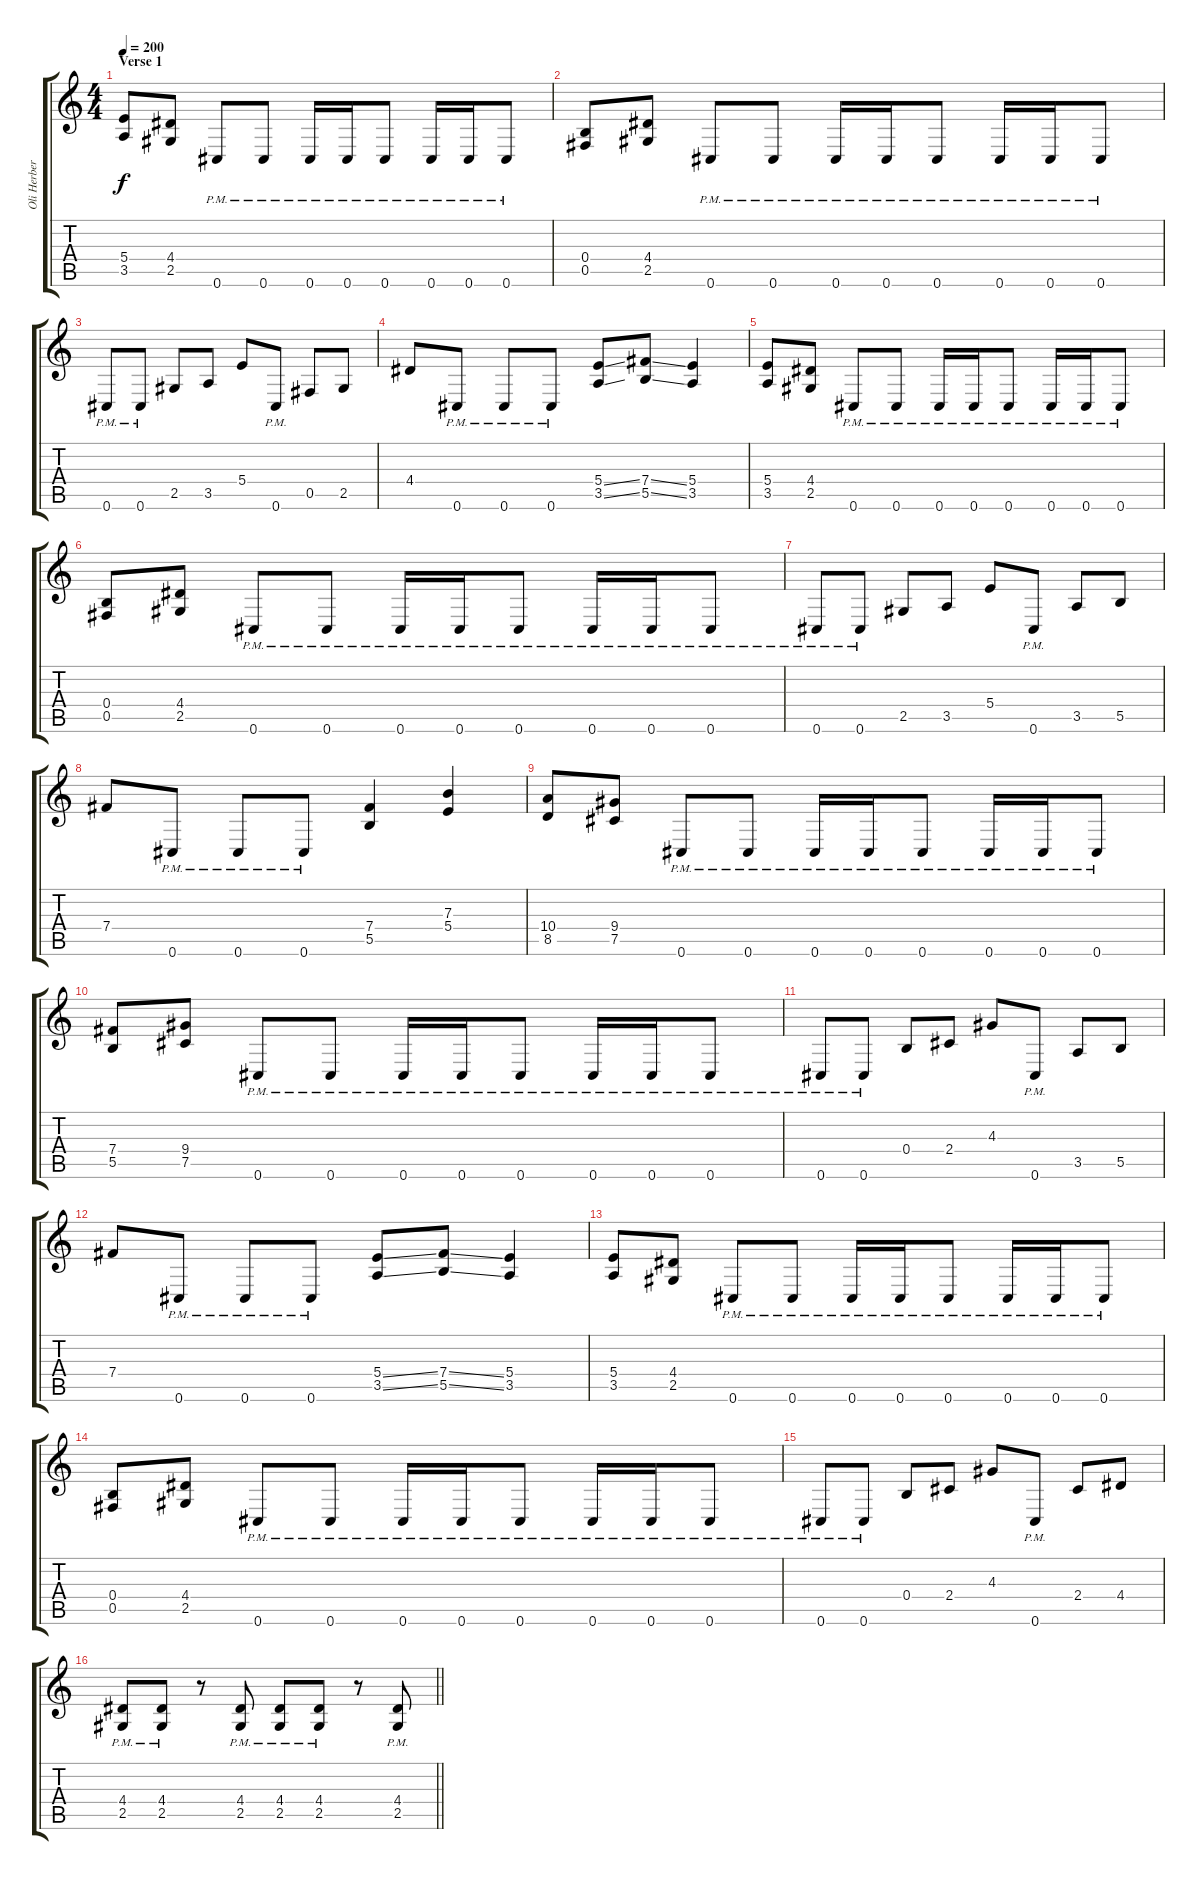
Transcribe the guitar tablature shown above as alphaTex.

\track ("Oli Herbert" "Oli Herber") {instrument distortionguitar}
\staff {score tabs}
\tuning (Db4 Ab3 E3 B2 Gb2 Db2) {hide}
\ts (4 4)
\section ("" "Verse 1")
\tempo 200
\clef g2
\ks c
(5.4 3.5).8{dy f} (4.4 2.5).8 0.6{pm}.8 0.6{pm}.8 0.6{pm}.16 0.6{pm}.16 0.6{pm}.8 0.6{pm}.16 0.6{pm}.16 0.6{pm}.8 |
(0.4 0.5).8 (4.4 2.5).8 0.6{pm}.8 0.6{pm}.8 0.6{pm}.16 0.6{pm}.16 0.6{pm}.8 0.6{pm}.16 0.6{pm}.16 0.6{pm}.8 |
0.6{pm}.8 0.6{pm}.8 2.5.8 3.5.8 5.4.8 0.6{pm}.8 0.5.8 2.5.8 |
4.4.8 0.6{pm}.8 0.6{pm}.8 0.6{pm}.8 (5.4{ss} 3.5{ss}).8 (7.4{ss} 5.5{ss}).8 (5.4 3.5).4 |
(5.4 3.5).8 (4.4 2.5).8 0.6{pm}.8 0.6{pm}.8 0.6{pm}.16 0.6{pm}.16 0.6{pm}.8 0.6{pm}.16 0.6{pm}.16 0.6{pm}.8 |
(0.4 0.5).8 (4.4 2.5).8 0.6{pm}.8 0.6{pm}.8 0.6{pm}.16 0.6{pm}.16 0.6{pm}.8 0.6{pm}.16 0.6{pm}.16 0.6{pm}.8 |
0.6{pm}.8 0.6{pm}.8 2.5.8 3.5.8 5.4.8 0.6{pm}.8 3.5.8 5.5.8 |
7.4.8 0.6{pm}.8 0.6{pm}.8 0.6{pm}.8 (7.4 5.5).4 (7.3 5.4).4 |
(10.4 8.5).8 (9.4 7.5).8 0.6{pm}.8 0.6{pm}.8 0.6{pm}.16 0.6{pm}.16 0.6{pm}.8 0.6{pm}.16 0.6{pm}.16 0.6{pm}.8 |
(7.4 5.5).8 (9.4 7.5).8 0.6{pm}.8 0.6{pm}.8 0.6{pm}.16 0.6{pm}.16 0.6{pm}.8 0.6{pm}.16 0.6{pm}.16 0.6{pm}.8 |
0.6{pm}.8 0.6{pm}.8 0.4.8 2.4.8 4.3.8 0.6{pm}.8 3.5.8 5.5.8 |
7.4.8 0.6{pm}.8 0.6{pm}.8 0.6{pm}.8 (5.4{ss} 3.5{ss}).8 (7.4{ss} 5.5{ss}).8 (5.4 3.5).4 |
(5.4 3.5).8 (4.4 2.5).8 0.6{pm}.8 0.6{pm}.8 0.6{pm}.16 0.6{pm}.16 0.6{pm}.8 0.6{pm}.16 0.6{pm}.16 0.6{pm}.8 |
(0.4 0.5).8 (4.4 2.5).8 0.6{pm}.8 0.6{pm}.8 0.6{pm}.16 0.6{pm}.16 0.6{pm}.8 0.6{pm}.16 0.6{pm}.16 0.6{pm}.8 |
0.6{pm}.8 0.6{pm}.8 0.4.8 2.4.8 4.3.8 0.6{pm}.8 2.4.8 4.4.8 |
\barLineRight lightlight
(4.4{pm} 2.5{pm}).8 (4.4{pm} 2.5{pm}).8 r.8 (4.4{pm} 2.5{pm}).8 (4.4{pm} 2.5{pm}).8 (4.4{pm} 2.5{pm}).8 r.8 (4.4{pm} 2.5{pm}).8
